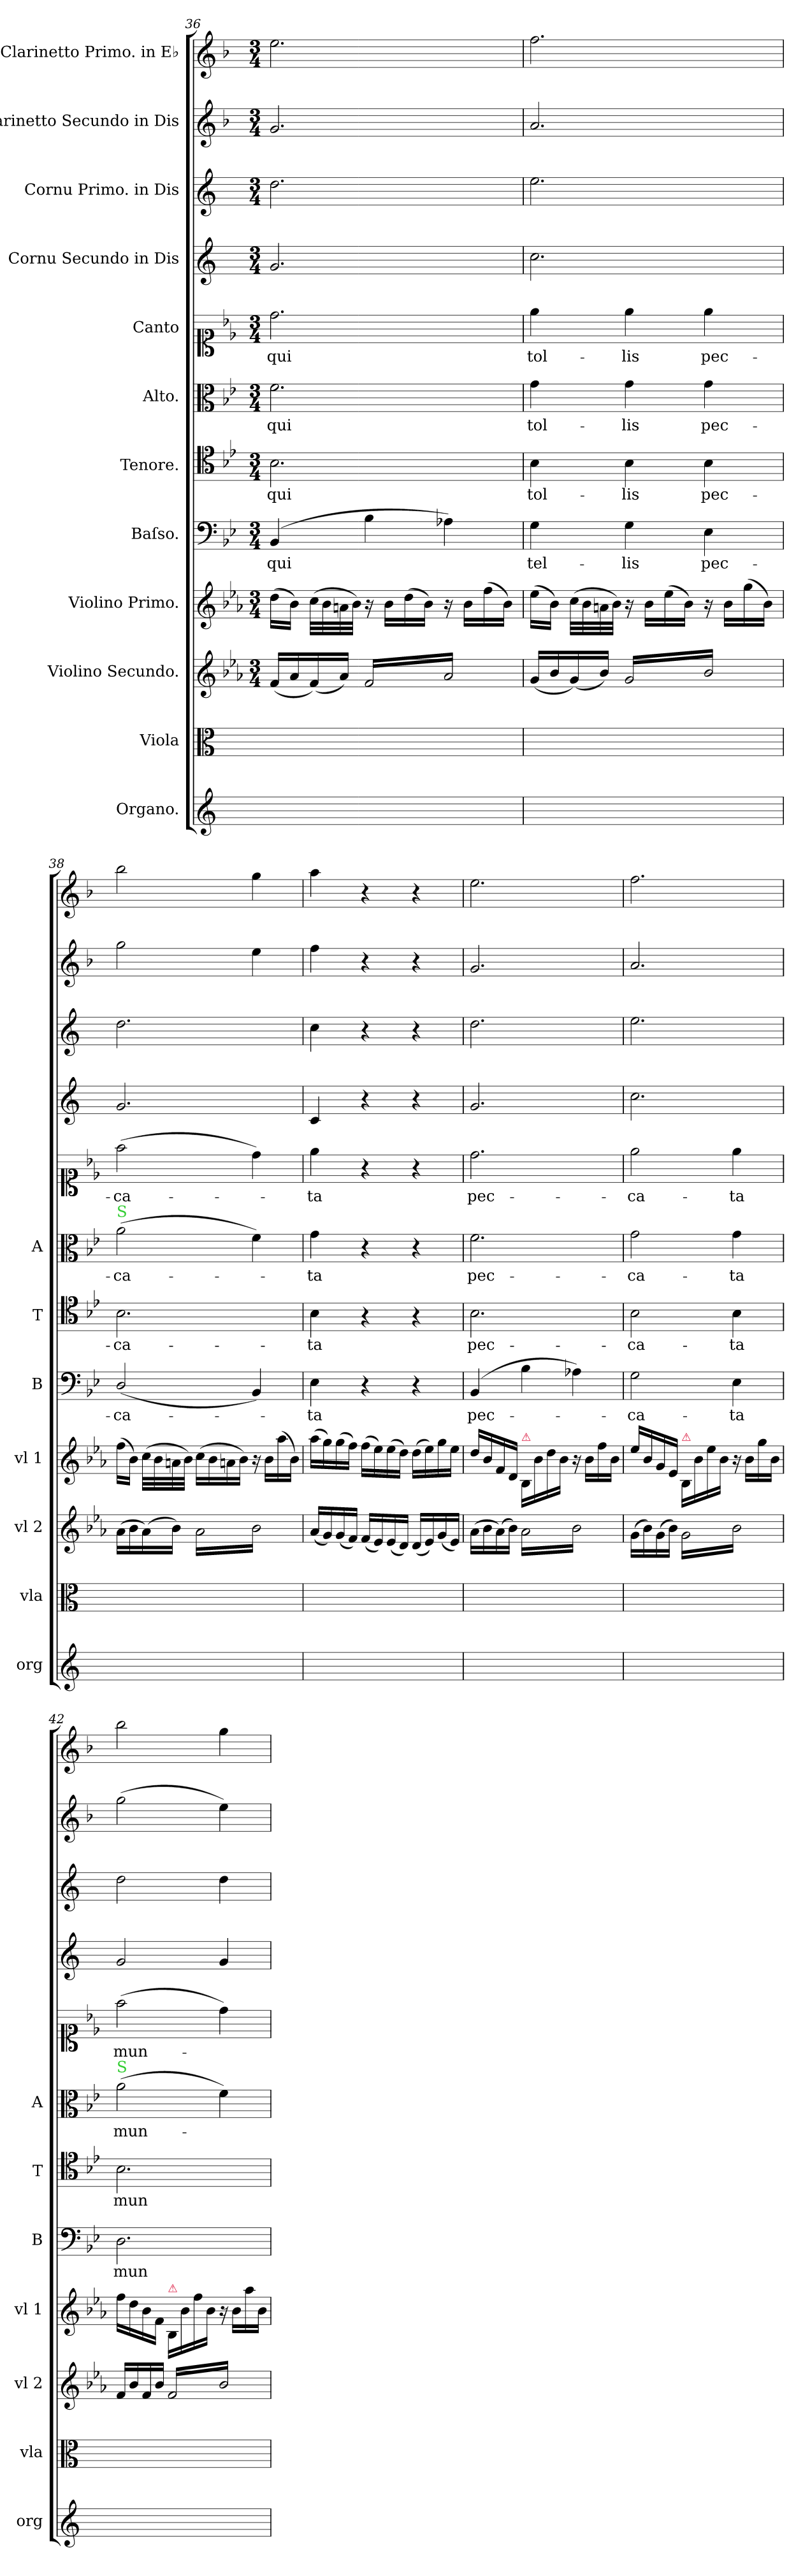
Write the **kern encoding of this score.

**kern	**kern	**kern	**dynam	**kern	**dynam	**kern	**text	**dynam	**kern	**text	**dynam	**kern	**text	**dynam	**kern	**text	**dynam	**kern	**dynam	**kern	**dynam	**kern	**dynam	**kern	**dynam
*part12	*part11	*part10	*part10	*part9	*part9	*part8	*part8	*part8	*part7	*part7	*part7	*part6	*part6	*part6	*part5	*part5	*part5	*part4	*part4	*part3	*part3	*part2	*part2	*part1	*part1
*staff12	*staff11	*staff10	*staff10	*staff9	*staff9	*staff8	*staff8	*staff8	*staff7	*staff7	*staff7	*staff6	*staff6	*staff6	*staff5	*staff5	*staff5	*staff4	*staff4	*staff3	*staff3	*staff2	*staff2	*staff1	*staff1
*I"Organo.	*I"Viola	*I"Violino Secundo.	*	*I"Violino Primo.	*	*I"Baſso.	*	*	*I"Tenore.	*	*	*I"Alto.	*	*	*I"Canto	*	*	*I"Cornu Secundo in Dis	*	*I"Cornu Primo. in Dis	*	*I"Clarinetto Secundo in Dis	*	*I"Clarinetto Primo. in E♭	*
*I'org	*I'vla	*I'vl 2	*	*I'vl 1	*	*I'B	*	*	*I'T	*	*	*I'A	*	*	*	*	*	*	*	*	*	*	*	*	*
*clefG2	*clefC3	*clefG2	*	*clefG2	*	*clefF4	*	*	*clefC4	*	*	*clefC3	*	*	*clefC1	*	*	*clefG2	*	*clefG2	*	*clefG2	*	*clefG2	*
*	*	*	*	*	*	*	*	*	*	*	*	*	*	*	*	*	*	*ITrd-2c-3	*	*ITrd-2c-3	*	*ITrd1c2	*	*ITrd1c2	*
*	*	*k[b-e-a-]	*	*k[b-e-a-]	*	*k[b-e-]	*	*	*k[b-e-]	*	*	*k[b-e-]	*	*	*k[b-e-]	*	*	*k[b-e-a-]	*	*k[b-e-a-]	*	*k[b-e-a-]	*	*k[b-e-a-]	*
*	*	*M3/4	*	*M3/4	*	*M3/4	*	*	*M3/4	*	*	*M3/4	*	*	*M3/4	*	*	*M3/4	*	*M3/4	*	*M3/4	*	*M3/4	*
=36	=36	=36	=36	=36	=36	=36	=36	=36	=36	=36	=36	=36	=36	=36	=36	=36	=36	=36	=36	=36	=36	=36	=36	=36	=36
2.ryy	2.ryy	(16f/LL	.	(16dd\LL	.	(4BB-/	qui	.	2.B-\	qui	.	2.f\	qui	.	2.dd\	qui	.	2.b-/	.	2.ff\	.	2.f/	.	2.dd\	.
.	.	16a-/	.	16b-\JJ)	.	.	.	.	.	.	.	.	.	.	.	.	.	.	.	.	.	.	.	.	.
.	.	(16f/)	.	(32cc\LLL	.	.	.	.	.	.	.	.	.	.	.	.	.	.	.	.	.	.	.	.	.
.	.	.	.	32b-\	.	.	.	.	.	.	.	.	.	.	.	.	.	.	.	.	.	.	.	.	.
.	.	16a-/JJ)	.	32an\	.	.	.	.	.	.	.	.	.	.	.	.	.	.	.	.	.	.	.	.	.
.	.	.	.	32b-\JJJ)	.	.	.	.	.	.	.	.	.	.	.	.	.	.	.	.	.	.	.	.	.
*	*	*tremolo	*	*	*	*	*	*	*	*	*	*	*	*	*	*	*	*	*	*	*	*	*	*	*
.	.	(16f/LL	.	16r	.	4B-\	.	.	.	.	.	.	.	.	.	.	.	.	.	.	.	.	.	.	.
.	.	16a-/)	.	16b-\LL	.	.	.	.	.	.	.	.	.	.	.	.	.	.	.	.	.	.	.	.	.
.	.	16f/	.	(16dd\	.	.	.	.	.	.	.	.	.	.	.	.	.	.	.	.	.	.	.	.	.
.	.	16a-/)	.	16b-\JJ)	.	.	.	.	.	.	.	.	.	.	.	.	.	.	.	.	.	.	.	.	.
.	.	16f/	.	16r	.	4A-\)	.	.	.	.	.	.	.	.	.	.	.	.	.	.	.	.	.	.	.
.	.	16a-/)	.	16b-\LL	.	.	.	.	.	.	.	.	.	.	.	.	.	.	.	.	.	.	.	.	.
.	.	16f/	.	(16ff\	.	.	.	.	.	.	.	.	.	.	.	.	.	.	.	.	.	.	.	.	.
.	.	16a-/)JJ	.	16b-\JJ)	.	.	.	.	.	.	.	.	.	.	.	.	.	.	.	.	.	.	.	.	.
*	*	*Xtremolo	*	*	*	*	*	*	*	*	*	*	*	*	*	*	*	*	*	*	*	*	*	*	*
=37	=37	=37	=37	=37	=37	=37	=37	=37	=37	=37	=37	=37	=37	=37	=37	=37	=37	=37	=37	=37	=37	=37	=37	=37	=37
2.ryy	2.ryy	(16g/LL	.	(16ee-\LL	.	4G\	tel-	.	4B-\	tol-	.	4g\	tol-	.	4ee-\	tol-	.	2.ee-\	.	2.gg\	.	2.g/	.	2.ee-\	.
.	.	16b-/	.	16b-\JJ)	.	.	.	.	.	.	.	.	.	.	.	.	.	.	.	.	.	.	.	.	.
.	.	(16g/)	.	(32cc\LLL	.	.	.	.	.	.	.	.	.	.	.	.	.	.	.	.	.	.	.	.	.
.	.	.	.	32b-\	.	.	.	.	.	.	.	.	.	.	.	.	.	.	.	.	.	.	.	.	.
.	.	16b-/JJ)	.	32an\	.	.	.	.	.	.	.	.	.	.	.	.	.	.	.	.	.	.	.	.	.
.	.	.	.	32b-\JJJ)	.	.	.	.	.	.	.	.	.	.	.	.	.	.	.	.	.	.	.	.	.
*	*	*tremolo	*	*	*	*	*	*	*	*	*	*	*	*	*	*	*	*	*	*	*	*	*	*	*
.	.	(16g/LL	.	16r	.	4G\	-lis	.	4B-\	-lis	.	4g\	-lis	.	4ee-\	-lis	.	.	.	.	.	.	.	.	.
.	.	16b-/)	.	16b-\LL	.	.	.	.	.	.	.	.	.	.	.	.	.	.	.	.	.	.	.	.	.
.	.	16g/	.	(16ee-\	.	.	.	.	.	.	.	.	.	.	.	.	.	.	.	.	.	.	.	.	.
.	.	16b-/)	.	16b-\JJ)	.	.	.	.	.	.	.	.	.	.	.	.	.	.	.	.	.	.	.	.	.
.	.	16g/	.	16r	.	4E-\	pec-	.	4B-\	pec-	.	4g\	pec-	.	4ee-\	pec-	.	.	.	.	.	.	.	.	.
.	.	16b-/)	.	16b-\LL	.	.	.	.	.	.	.	.	.	.	.	.	.	.	.	.	.	.	.	.	.
.	.	16g/	.	(16gg\	.	.	.	.	.	.	.	.	.	.	.	.	.	.	.	.	.	.	.	.	.
.	.	16b-/)JJ	.	16b-\JJ)	.	.	.	.	.	.	.	.	.	.	.	.	.	.	.	.	.	.	.	.	.
*	*	*Xtremolo	*	*	*	*	*	*	*	*	*	*	*	*	*	*	*	*	*	*	*	*	*	*	*
=38	=38	=38	=38	=38	=38	=38	=38	=38	=38	=38	=38	=38	=38	=38	=38	=38	=38	=38	=38	=38	=38	=38	=38	=38	=38
!	!	!	!	!	!	!	!	!	!	!	!	!LO:TX:a:color=limegreen:t=S	!	!	!	!	!	!	!	!	!	!	!	!	!
2.ryy	2.ryy	(16a-\LL	.	(16ff\LL	.	(>2D/	-ca-	.	2.B-\	-ca-	.	(2a\	-ca-	.	(2ff\	-ca-	.	2.b-/	.	2.ff\	.	2ff\	.	2aa-\	.
.	.	16b-\	.	16b-\JJ)	.	.	.	.	.	.	.	.	.	.	.	.	.	.	.	.	.	.	.	.	.
.	.	(16a-\)	.	(32cc\LLL	.	.	.	.	.	.	.	.	.	.	.	.	.	.	.	.	.	.	.	.	.
.	.	.	.	32b-\	.	.	.	.	.	.	.	.	.	.	.	.	.	.	.	.	.	.	.	.	.
.	.	16b-\JJ)	.	32an\	.	.	.	.	.	.	.	.	.	.	.	.	.	.	.	.	.	.	.	.	.
.	.	.	.	32b-\JJJ)	.	.	.	.	.	.	.	.	.	.	.	.	.	.	.	.	.	.	.	.	.
*	*	*tremolo	*	*	*	*	*	*	*	*	*	*	*	*	*	*	*	*	*	*	*	*	*	*	*
.	.	(16a-\LL	.	(16cc\LL	.	.	.	.	.	.	.	.	.	.	.	.	.	.	.	.	.	.	.	.	.
.	.	16b-\)	.	16b-\	.	.	.	.	.	.	.	.	.	.	.	.	.	.	.	.	.	.	.	.	.
.	.	16a-\	.	16an\	.	.	.	.	.	.	.	.	.	.	.	.	.	.	.	.	.	.	.	.	.
.	.	16b-\)	.	16b-\JJ)	.	.	.	.	.	.	.	.	.	.	.	.	.	.	.	.	.	.	.	.	.
.	.	16a-\	.	16r	.	4BB-/)	.	.	.	.	.	4f\)	.	.	4dd\)	.	.	.	.	.	.	4dd\	.	4ff\	.
.	.	16b-\)	.	16b-\LL	.	.	.	.	.	.	.	.	.	.	.	.	.	.	.	.	.	.	.	.	.
.	.	16a-\	.	(16aa-\	.	.	.	.	.	.	.	.	.	.	.	.	.	.	.	.	.	.	.	.	.
.	.	16b-\)JJ	.	16b-\JJ)	.	.	.	.	.	.	.	.	.	.	.	.	.	.	.	.	.	.	.	.	.
*	*	*Xtremolo	*	*	*	*	*	*	*	*	*	*	*	*	*	*	*	*	*	*	*	*	*	*	*
=39	=39	=39	=39	=39	=39	=39	=39	=39	=39	=39	=39	=39	=39	=39	=39	=39	=39	=39	=39	=39	=39	=39	=39	=39	=39
2.ryy	2.ryy	(16a-/LL	.	(16aa-\LL	.	4E-\	-ta	.	4B-\	-ta	.	4g\	-ta	.	4ee-\	-ta	.	4e-/	.	4ee-\	.	4ee-\	.	4gg\	.
.	.	16g/)	.	16gg\)	.	.	.	.	.	.	.	.	.	.	.	.	.	.	.	.	.	.	.	.	.
.	.	(16g/	.	(16gg\	.	.	.	.	.	.	.	.	.	.	.	.	.	.	.	.	.	.	.	.	.
.	.	16f/JJ)	.	16ff\JJ)	.	.	.	.	.	.	.	.	.	.	.	.	.	.	.	.	.	.	.	.	.
.	.	(16f/LL	.	(16ff\LL	.	4r	.	.	4r	.	.	4r	.	.	4r	.	.	4r	.	4r	.	4r	.	4r	.
.	.	16e-/)	.	16ee-\)	.	.	.	.	.	.	.	.	.	.	.	.	.	.	.	.	.	.	.	.	.
.	.	(16e-/	.	(16ee-\	.	.	.	.	.	.	.	.	.	.	.	.	.	.	.	.	.	.	.	.	.
.	.	16d/JJ)	.	16dd\JJ)	.	.	.	.	.	.	.	.	.	.	.	.	.	.	.	.	.	.	.	.	.
.	.	(16d/LL	.	(16dd\LL	.	4r	.	.	4r	.	.	4r	.	.	4r	.	.	4r	.	4r	.	4r	.	4r	.
.	.	16e-/)	.	16ee-\)	.	.	.	.	.	.	.	.	.	.	.	.	.	.	.	.	.	.	.	.	.
.	.	(16g/	.	16gg\	.	.	.	.	.	.	.	.	.	.	.	.	.	.	.	.	.	.	.	.	.
.	.	16e-/JJ)	.	16ee-\JJ	.	.	.	.	.	.	.	.	.	.	.	.	.	.	.	.	.	.	.	.	.
=40	=40	=40	=40	=40	=40	=40	=40	=40	=40	=40	=40	=40	=40	=40	=40	=40	=40	=40	=40	=40	=40	=40	=40	=40	=40
!	!	!	!LO:DY:a	!	!LO:DY:b	!	!	!LO:DY:a	!	!	!LO:DY:a	!	!	!LO:DY:a	!	!	!LO:DY:b	!	!LO:DY:b:rj	!	!LO:DY:b	!	!LO:DY:b	!	!LO:DY:b
2.ryy	2.ryy	(16a-\LL	pia&colon;	16dd/LL	piano	(4BB-/	pec-	pia	2.B-\	pec-	pia	2.f\	pec-	pia	2.dd\	pec-	pia	2.b-/	pia	2.ff\	pia	2.f/	pia	2.dd\	pia
.	.	16b-\	.	16b-/	.	.	.	.	.	.	.	.	.	.	.	.	.	.	.	.	.	.	.	.	.
.	.	(16a-\)	.	16f/	.	.	.	.	.	.	.	.	.	.	.	.	.	.	.	.	.	.	.	.	.
.	.	16b-\JJ)	.	16d/JJ	.	.	.	.	.	.	.	.	.	.	.	.	.	.	.	.	.	.	.	.	.
!	!	!	!	!LO:TX:a:color=crimson:t=⚠	!	!	!	!	!	!	!	!	!	!	!	!	!	!	!	!	!	!	!	!	!
*	*	*tremolo	*	*	*	*	*	*	*	*	*	*	*	*	*	*	*	*	*	*	*	*	*	*	*
.	.	(16a-\LL	.	16B-/LL	.	4B-\	.	.	.	.	.	.	.	.	.	.	.	.	.	.	.	.	.	.	.
.	.	16b-\)	.	16b-\	.	.	.	.	.	.	.	.	.	.	.	.	.	.	.	.	.	.	.	.	.
.	.	16a-\	.	16dd\	.	.	.	.	.	.	.	.	.	.	.	.	.	.	.	.	.	.	.	.	.
.	.	16b-\)	.	16b-\JJ	.	.	.	.	.	.	.	.	.	.	.	.	.	.	.	.	.	.	.	.	.
.	.	16a-\	.	16r	.	4A-\)	.	.	.	.	.	.	.	.	.	.	.	.	.	.	.	.	.	.	.
.	.	16b-\)	.	16b-\LL	.	.	.	.	.	.	.	.	.	.	.	.	.	.	.	.	.	.	.	.	.
.	.	16a-\	.	16ff\	.	.	.	.	.	.	.	.	.	.	.	.	.	.	.	.	.	.	.	.	.
.	.	16b-\)JJ	.	16b-\JJ	.	.	.	.	.	.	.	.	.	.	.	.	.	.	.	.	.	.	.	.	.
*	*	*Xtremolo	*	*	*	*	*	*	*	*	*	*	*	*	*	*	*	*	*	*	*	*	*	*	*
=41	=41	=41	=41	=41	=41	=41	=41	=41	=41	=41	=41	=41	=41	=41	=41	=41	=41	=41	=41	=41	=41	=41	=41	=41	=41
2.ryy	2.ryy	(16g\LL	.	16ee-/LL	.	2G\	-ca-	.	2B-\	-ca-	.	2g\	-ca-	.	2ee-\	-ca-	.	2.ee-\	.	2.gg\	.	2.g/	.	2.ee-\	.
.	.	16b-\)	.	16b-/	.	.	.	.	.	.	.	.	.	.	.	.	.	.	.	.	.	.	.	.	.
.	.	(16g\	.	16g/	.	.	.	.	.	.	.	.	.	.	.	.	.	.	.	.	.	.	.	.	.
.	.	16b-\JJ)	.	16e-/JJ	.	.	.	.	.	.	.	.	.	.	.	.	.	.	.	.	.	.	.	.	.
!	!	!	!	!LO:TX:a:color=crimson:t=⚠	!	!	!	!	!	!	!	!	!	!	!	!	!	!	!	!	!	!	!	!	!
*	*	*tremolo	*	*	*	*	*	*	*	*	*	*	*	*	*	*	*	*	*	*	*	*	*	*	*
.	.	(16g\LL	.	16B-/LL	.	.	.	.	.	.	.	.	.	.	.	.	.	.	.	.	.	.	.	.	.
.	.	16b-\)	.	16b-\	.	.	.	.	.	.	.	.	.	.	.	.	.	.	.	.	.	.	.	.	.
.	.	16g\	.	16ee-\	.	.	.	.	.	.	.	.	.	.	.	.	.	.	.	.	.	.	.	.	.
.	.	16b-\)	.	16b-\JJ	.	.	.	.	.	.	.	.	.	.	.	.	.	.	.	.	.	.	.	.	.
.	.	16g\	.	16r	.	4E-\	-ta	.	4B-\	-ta	.	4g\	-ta	.	4ee-\	-ta	.	.	.	.	.	.	.	.	.
.	.	16b-\)	.	16b-\LL	.	.	.	.	.	.	.	.	.	.	.	.	.	.	.	.	.	.	.	.	.
.	.	16g\	.	16gg\	.	.	.	.	.	.	.	.	.	.	.	.	.	.	.	.	.	.	.	.	.
.	.	16b-\)JJ	.	16b-\JJ	.	.	.	.	.	.	.	.	.	.	.	.	.	.	.	.	.	.	.	.	.
*	*	*Xtremolo	*	*	*	*	*	*	*	*	*	*	*	*	*	*	*	*	*	*	*	*	*	*	*
=42	=42	=42	=42	=42	=42	=42	=42	=42	=42	=42	=42	=42	=42	=42	=42	=42	=42	=42	=42	=42	=42	=42	=42	=42	=42
!	!	!	!	!	!	!	!	!	!	!	!	!LO:TX:a:color=limegreen:t=S	!	!	!	!	!	!	!	!	!	!	!	!	!
2.ryy	2.ryy	16f/LL	.	16ff\LL	.	2.D\	mun-	.	2.B-\	mun-	.	(2a\	mun-	.	(2ff\	mun-	.	2b-/	.	2ff\	.	(2ff\	.	2aa-\	.
.	.	16b-/	.	16dd\	.	.	.	.	.	.	.	.	.	.	.	.	.	.	.	.	.	.	.	.	.
.	.	16f/	.	16b-\	.	.	.	.	.	.	.	.	.	.	.	.	.	.	.	.	.	.	.	.	.
.	.	16b-/JJ	.	16f\JJ	.	.	.	.	.	.	.	.	.	.	.	.	.	.	.	.	.	.	.	.	.
!	!	!	!	!LO:TX:a:color=crimson:t=⚠	!	!	!	!	!	!	!	!	!	!	!	!	!	!	!	!	!	!	!	!	!
*	*	*tremolo	*	*	*	*	*	*	*	*	*	*	*	*	*	*	*	*	*	*	*	*	*	*	*
.	.	16f/LL	.	16B-/LL	.	.	.	.	.	.	.	.	.	.	.	.	.	.	.	.	.	.	.	.	.
.	.	16b-/	.	16b-\	.	.	.	.	.	.	.	.	.	.	.	.	.	.	.	.	.	.	.	.	.
.	.	16f/	.	16ff\	.	.	.	.	.	.	.	.	.	.	.	.	.	.	.	.	.	.	.	.	.
.	.	16b-/	.	16b-\JJ	.	.	.	.	.	.	.	.	.	.	.	.	.	.	.	.	.	.	.	.	.
.	.	16f/	.	16r	.	.	.	.	.	.	.	4f\)	.	.	4dd\)	.	.	4b-/	.	4ff\	.	4dd\)	.	4ff\	.
.	.	16b-/	.	16b-\LL	.	.	.	.	.	.	.	.	.	.	.	.	.	.	.	.	.	.	.	.	.
.	.	16f/	.	16aa-\	.	.	.	.	.	.	.	.	.	.	.	.	.	.	.	.	.	.	.	.	.
.	.	16b-/JJ	.	16b-\JJ	.	.	.	.	.	.	.	.	.	.	.	.	.	.	.	.	.	.	.	.	.
*	*	*Xtremolo	*	*	*	*	*	*	*	*	*	*	*	*	*	*	*	*	*	*	*	*	*	*	*
.	.	.	.	.	.	.	.	.	.	.	.	.	.	.	.	.	.	.	.	.	.	.	.	.	.
.	.	.	.	.	.	.	.	.	.	.	.	.	.	.	.	.	.	.	.	.	.	.	.	.	.
.	.	.	.	.	.	.	.	.	.	.	.	.	.	.	.	.	.	.	.	.	.	.	.	.	.
.	.	.	.	.	.	.	.	.	.	.	.	.	.	.	.	.	.	.	.	.	.	.	.	.	.
=	=	=	=	=	=	=	=	=	=	=	=	=	=	=	=	=	=	=	=	=	=	=	=	=	=
*-	*-	*-	*-	*-	*-	*-	*-	*-	*-	*-	*-	*-	*-	*-	*-	*-	*-	*-	*-	*-	*-	*-	*-	*-	*-
